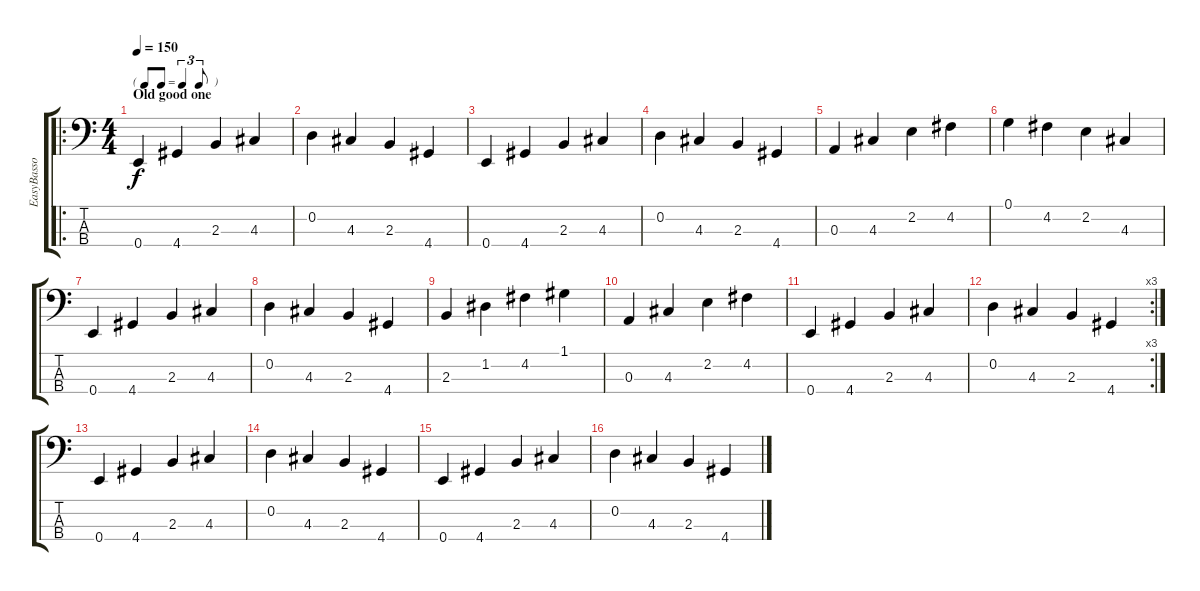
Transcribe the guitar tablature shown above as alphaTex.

\track ("EasyBasso boogie" "EasyBasso ") {instrument electricbassfinger}
\staff {score tabs}
\tuning (G2 D2 A1 E1) {hide}
\ro
\ts (4 4)
\tf triplet8th
\section ("" "Old good one")
\tempo 150
\clef f4
\ks c
0.4.4{dy f instrument electricbassfinger} 4.4.4 2.3.4 4.3.4 |
0.2.4 4.3.4 2.3.4 4.4.4 |
0.4.4 4.4.4 2.3.4 4.3.4 |
0.2.4 4.3.4 2.3.4 4.4.4 |
0.3.4 4.3.4 2.2.4 4.2.4 |
0.1.4 4.2.4 2.2.4 4.3.4 |
0.4.4 4.4.4 2.3.4 4.3.4 |
0.2.4 4.3.4 2.3.4 4.4.4 |
2.3.4 1.2.4 4.2.4 1.1.4 |
0.3.4 4.3.4 2.2.4 4.2.4 |
0.4.4 4.4.4 2.3.4 4.3.4 |
\rc 3
0.2.4 4.3.4 2.3.4 4.4.4 |
0.4.4 4.4.4 2.3.4 4.3.4 |
0.2.4 4.3.4 2.3.4 4.4.4 |
0.4.4 4.4.4 2.3.4 4.3.4 |
0.2.4 4.3.4 2.3.4 4.4.4
